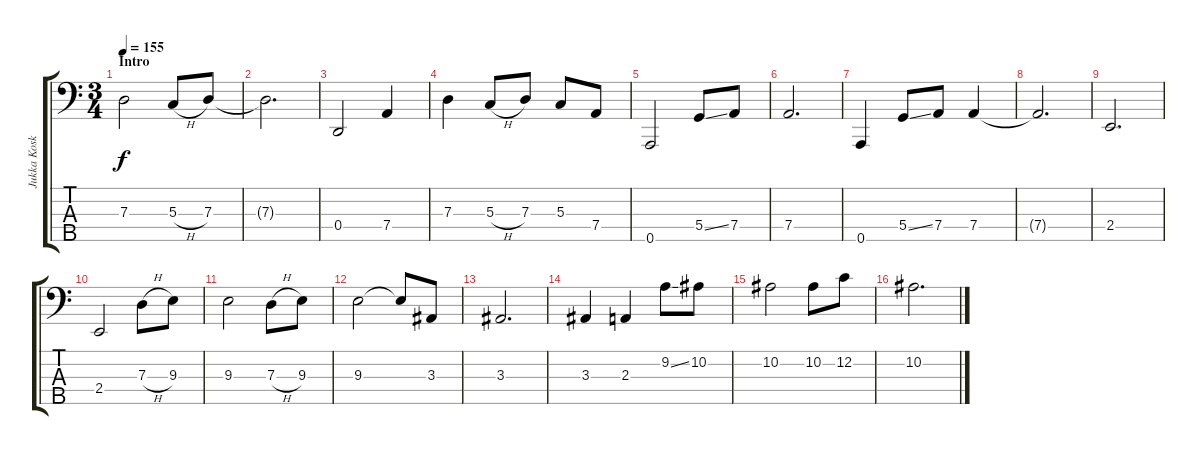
\track ("Jukka Koskinen" "Jukka Kosk") {instrument electricbasspick}
\staff {score tabs}
\tuning (F2 C2 G1 D1 A0) {hide}
\ts (3 4)
\section ("" "Intro")
\tempo 155
\clef f4
\ks c
7.3.2{dy f instrument electricbasspick} 5.3{h}.8 7.3.8 |
7.3{t}.2{d} |
0.4.2 7.4.4 |
7.3.4 5.3{h}.8 7.3.8 5.3.8 7.4.8 |
0.5.2 5.4{ss}.8 7.4.8 |
7.4.2{d} |
0.5.4 5.4{ss}.8 7.4.8 7.4.4 |
7.4{t}.2{d} |
2.4.2{d} |
2.4.2 7.3{h}.8 9.3.8 |
9.3.2 7.3{h}.8 9.3.8 |
9.3.2 9.3{t}.8 3.3.8 |
3.3.2{d} |
3.3.4 2.3.4 9.2{ss}.8 10.2.8 |
10.2.2 10.2.8 12.2.8 |
10.2.2{d}
